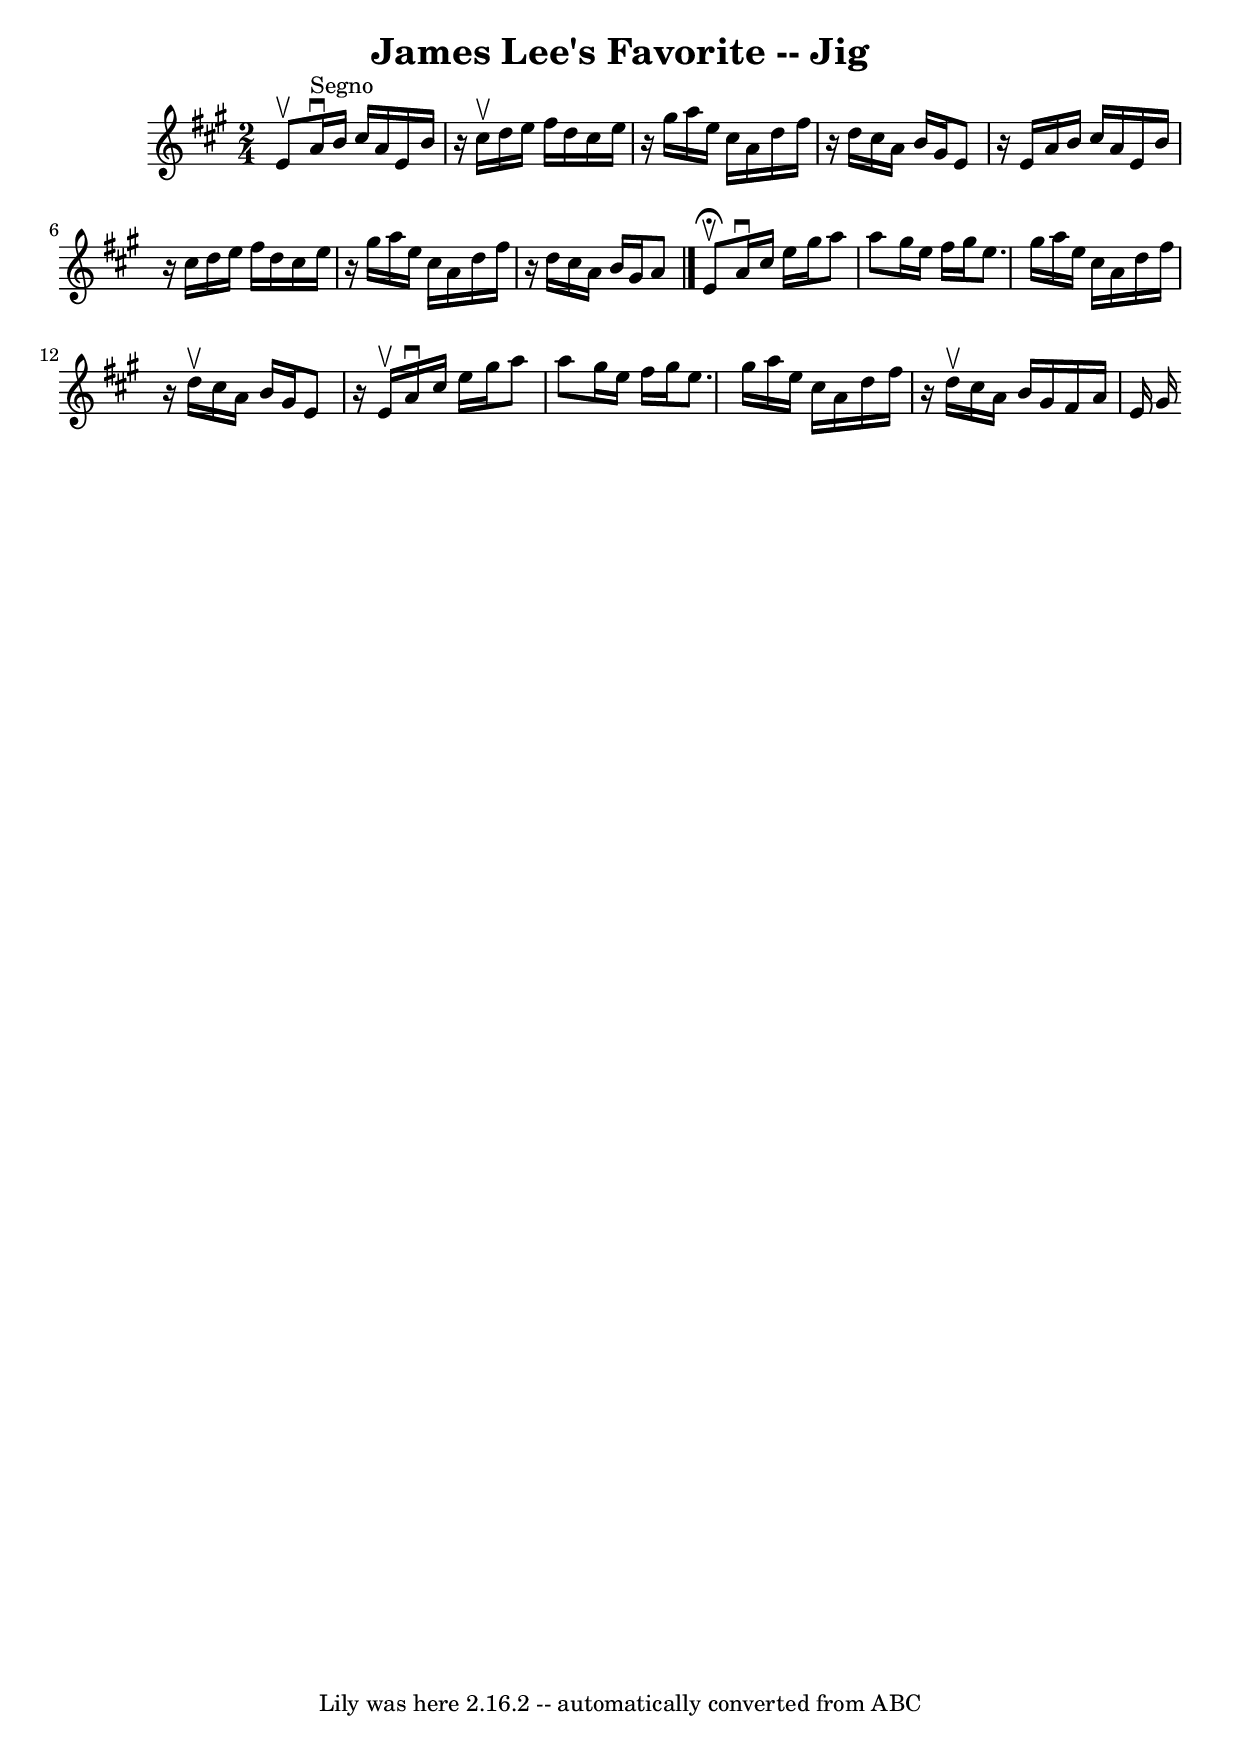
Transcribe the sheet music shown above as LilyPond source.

\version "2.16.2"
\include "Mammoth.ily"
\header {
  %% book = "Ryan's Mammoth Collection"
 crossRefNumber = "1"
 footnotes = "\\\\118 663"
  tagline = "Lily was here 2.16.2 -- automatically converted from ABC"
  title = "James Lee's Favorite -- Jig"

}
voicedefault =  {


  \time 2/4 
  \key a \major e'8^\upbow    |
 a'16^"Segno"^\downbow b'16 cis''16 a'16 e'16 b'16    r16 cis''16^\upbow    |
 d''16 e''16 fis''16 d''16 cis''16 e''16    r16 gis''16      |
 a''16 e''16 cis''16 a'16 d''16 fis''16    r16 d''16    |
 cis''16 a'16 b'16 gis'16 e'8    r16 e'16    |
 a'16 b'16 cis''16 a'16 e'16 b'16    r16 cis''16     |
 d''16 e''16 fis''16 d''16 cis''16 e''16    r16 gis''16      |
 a''16 e''16 cis''16 a'16 d''16 fis''16    r16 d''16    |
 cis''16 a'16 b'16 gis'16 a'8    \bar "|." e'8^\fermata^\upbow |
 a'16^\downbow cis''16 e''16 gis''16 a''8 a''8     |
 gis''16 e''16 fis''16 gis''16 e''8. gis''16     |
 a''16 e''16 cis''16 a'16 d''16 fis''16       r16 d''16^\upbow    |
 cis''16 a'16 b'16 gis'16 e'8    r16 e'16^\upbow    |
 a'16^\downbow cis''16 e''16 gis''16 a''8 a''8     |
 gis''16 e''16 fis''16 gis''16 e''8. gis''16     |
 a''16 e''16 cis''16 a'16 d''16 fis''16       r16 d''16^\upbow    |
 cis''16 a'16 b'16 gis'16 fis'16 a'16 e'16 gis'16        \bar " |."   

}

\score{
  <<

    \context Staff="default"
    {
      \voicedefault 
      
    }

  >>
  \layout {
    
  }
  \midi {
  }

}
